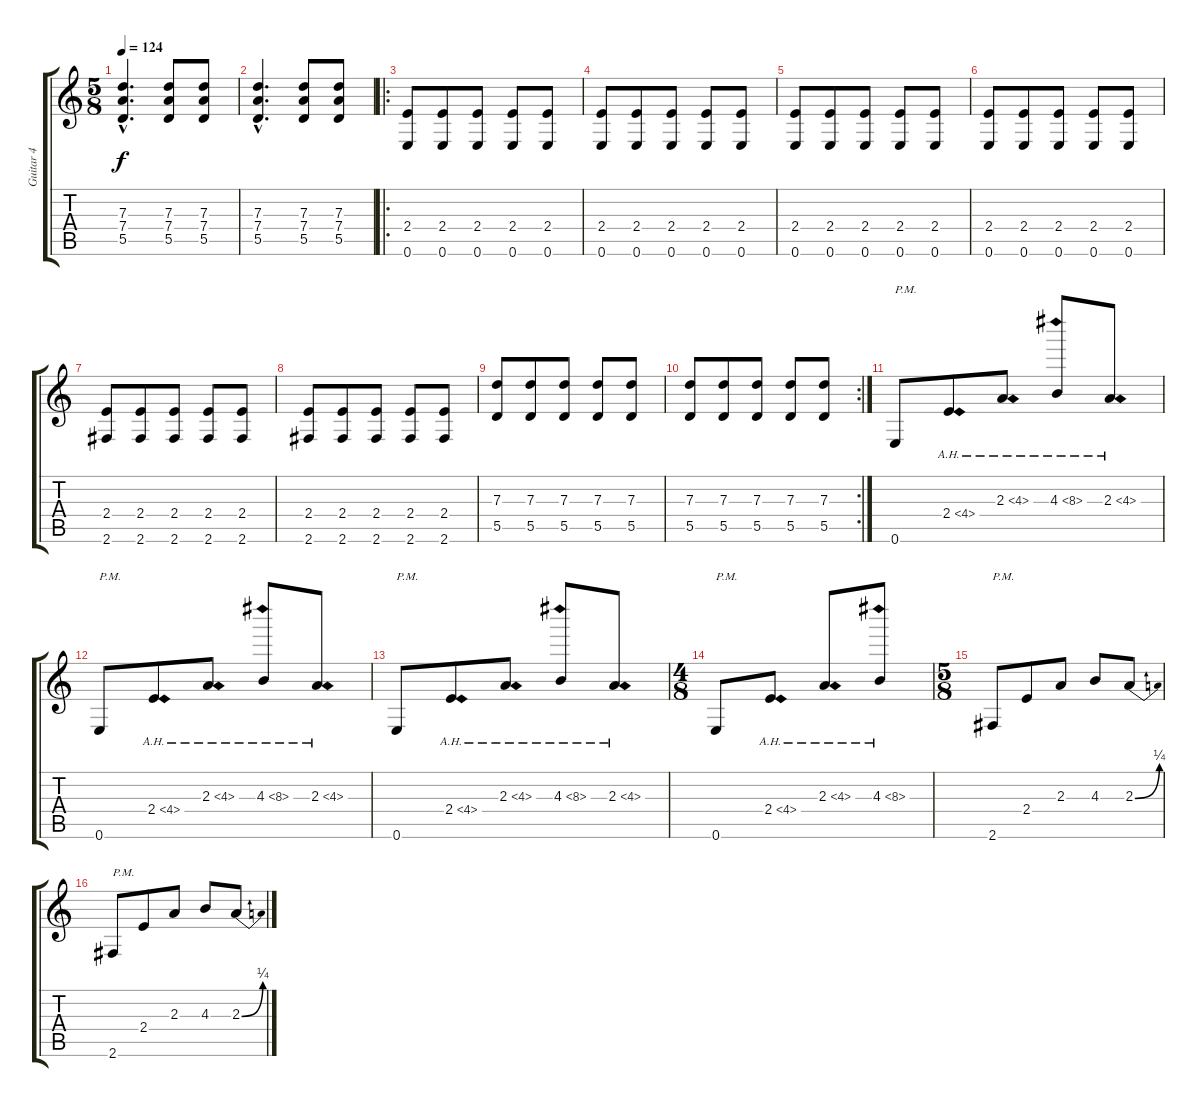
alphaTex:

\track ("Guitar 4" "Guitar 4") {instrument distortionguitar}
\staff {score tabs}
\tuning (E4 B3 G3 D3 A2 E2) {hide}
\ts (5 8)
\tempo 124
\clef g2
\ks c
(7.3{hac} 7.4{hac} 5.5{hac}).4{d dy f} (7.3 7.4 5.5).8 (7.3 7.4 5.5).8 |
(7.3{hac} 7.4{hac} 5.5{hac}).4{d} (7.3 7.4 5.5).8 (7.3 7.4 5.5).8 |
\ro
(2.4 0.6).8 (2.4 0.6).8 (2.4 0.6).8 (2.4 0.6).8 (2.4 0.6).8 |
(2.4 0.6).8 (2.4 0.6).8 (2.4 0.6).8 (2.4 0.6).8 (2.4 0.6).8 |
(2.4 0.6).8 (2.4 0.6).8 (2.4 0.6).8 (2.4 0.6).8 (2.4 0.6).8 |
(2.4 0.6).8 (2.4 0.6).8 (2.4 0.6).8 (2.4 0.6).8 (2.4 0.6).8 |
(2.4 2.6).8 (2.4 2.6).8 (2.4 2.6).8 (2.4 2.6).8 (2.4 2.6).8 |
(2.4 2.6).8 (2.4 2.6).8 (2.4 2.6).8 (2.4 2.6).8 (2.4 2.6).8 |
(7.3 5.5).8 (7.3 5.5).8 (7.3 5.5).8 (7.3 5.5).8 (7.3 5.5).8 |
\rc 2
(7.3 5.5).8 (7.3 5.5).8 (7.3 5.5).8 (7.3 5.5).8 (7.3 5.5).8 |
0.6.8{txt "P.M."} 2.4{ah 2}.8 2.3{ah 2}.8 4.3{ah 4}.8 2.3{ah 2}.8 |
0.6.8{txt "P.M."} 2.4{ah 2}.8 2.3{ah 2}.8 4.3{ah 4}.8 2.3{ah 2}.8 |
0.6.8{txt "P.M."} 2.4{ah 2}.8 2.3{ah 2}.8 4.3{ah 4}.8 2.3{ah 2}.8 |
\ts (4 8)
0.6.8{txt "P.M."} 2.4{ah 2}.8 2.3{ah 2}.8 4.3{ah 4}.8 |
\ts (5 8)
2.6.8{txt "P.M."} 2.4.8 2.3.8 4.3.8 2.3{be (bend 0 0 60 1)}.8 |
2.6.8{txt "P.M."} 2.4.8 2.3.8 4.3.8 2.3{be (bend 0 0 60 1)}.8
